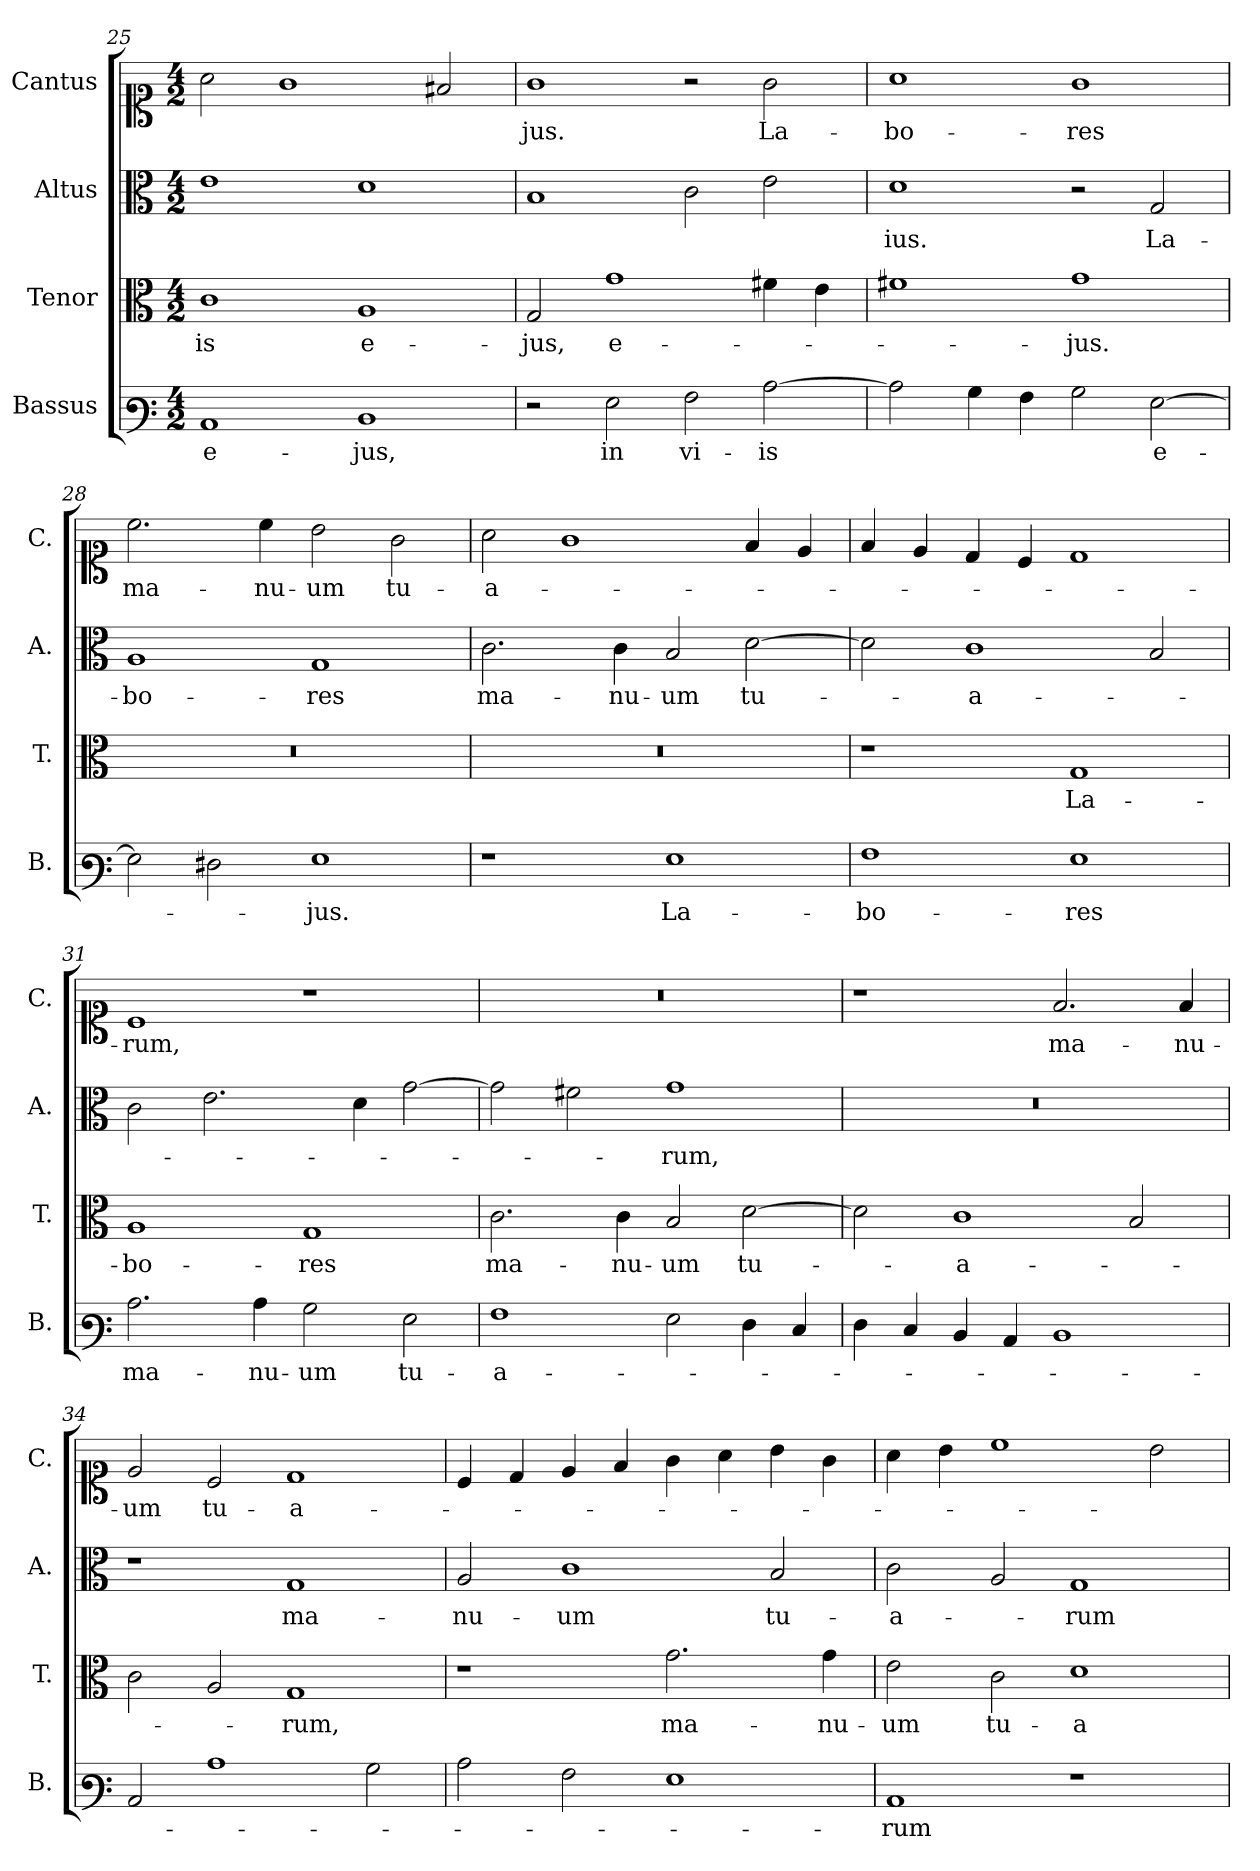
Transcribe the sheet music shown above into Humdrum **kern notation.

**kern	**text	**kern	**text	**kern	**text	**kern	**text
*part4	*part4	*part3	*part3	*part2	*part2	*part1	*part1
*staff4	*staff4	*staff3	*staff3	*staff2	*staff2	*staff1	*staff1
*I"Bassus	*	*I"Tenor	*	*I"Altus	*	*I"Cantus	*
*I'B.	*	*I'T.	*	*I'A.	*	*I'C.	*
*clefF3	*	*clefC3	*	*clefC3	*	*clefC1	*
*k[]	*	*k[]	*	*k[]	*	*k[]	*
*M4/2	*	*M4/2	*	*M4/2	*	*M4/2	*
=25	=25	=25	=25	=25	=25	=25	=25
1C	e-	1c	-is	1e	.	2a\	.
.	.	.	.	.	.	1g	.
1D	-jus,	1A	e-	1d	.	.	.
.	.	.	.	.	.	2f#X/	.
!!LO:LB:g=z
=26	=26	=26	=26	=26	=26	=26	=26
2r	.	2G/	-jus,	1B	.	1g	-jus.
2G\	in	1g	e-	.	.	.	.
2A\	vi-	.	.	2c\	.	2r	.
[2c\	-is	4f#X\	.	2e\	.	2g\	La-
.	.	4e\	.	.	.	.	.
!!LO:PB:g=z
=27	=27	=27	=27	=27	=27	=27	=27
2c\]	.	1f#X	.	1d	ius.	1a	-bo-
4B\	.	.	.	.	.	.	.
4A\	.	.	.	.	.	.	.
2B\	.	1g	-jus.	2r	.	1g	-res
[2G\	e-	.	.	2G/	La-	.	.
=28	=28	=28	=28	=28	=28	=28	=28
2G\]	.	0r	.	1A	-bo-	2.cc\	ma-
2F#X\	.	.	.	.	.	.	.
.	.	.	.	.	.	4cc\	-nu-
1G	-jus.	.	.	1G	-res	2b\	-um
.	.	.	.	.	.	2g\	tu-
=29	=29	=29	=29	=29	=29	=29	=29
1r	.	0r	.	2.c\	ma-	2a\	-a-
.	.	.	.	.	.	1g	.
.	.	.	.	4c\	-nu-	.	.
1G	La-	.	.	2B/	-um	.	.
.	.	.	.	[2d\	tu-	4f/	.
.	.	.	.	.	.	4e/	.
=30	=30	=30	=30	=30	=30	=30	=30
1A	-bo-	1r	.	2d\]	.	4f/	.
.	.	.	.	.	.	4e/	.
.	.	.	.	1c	-a-	4d/	.
.	.	.	.	.	.	4c/	.
1G	-res	1G	La-	.	.	1d	.
.	.	.	.	2B/	.	.	.
!!LO:LB:g=z
=31	=31	=31	=31	=31	=31	=31	=31
2.c\	ma-	1A	-bo-	2c\	.	1c	-rum,
.	.	.	.	2.e\	.	.	.
4c\	-nu-	.	.	.	.	.	.
2B\	-um	1G	-res	.	.	1r	.
.	.	.	.	4d\	.	.	.
2G\	tu-	.	.	[2g\	.	.	.
!!LO:PB:g=z
=32	=32	=32	=32	=32	=32	=32	=32
1A	-a-	2.c\	ma-	2g\]	.	0r	.
.	.	.	.	2f#X\	.	.	.
.	.	4c\	-nu-	.	.	.	.
2G\	.	2B/	-um	1g	-rum,	.	.
4F\	.	[2d\	tu-	.	.	.	.
4E/	.	.	.	.	.	.	.
=33	=33	=33	=33	=33	=33	=33	=33
4F\	.	2d\]	.	0r	.	1r	.
4E/	.	.	.	.	.	.	.
4D/	.	1c	-a-	.	.	.	.
4C/	.	.	.	.	.	.	.
1D	.	.	.	.	.	2.f/	ma-
.	.	2B/	.	.	.	.	.
.	.	.	.	.	.	4f/	-nu-
=34	=34	=34	=34	=34	=34	=34	=34
2C/	.	2c\	.	1r	.	2e/	-um
1c	.	2A/	.	.	.	2c/	tu-
.	.	1G	-rum,	1G	ma-	1d	-a-
2B\	.	.	.	.	.	.	.
=35	=35	=35	=35	=35	=35	=35	=35
2c\	.	1r	.	2A/	-nu-	4c/	.
.	.	.	.	.	.	4d/	.
2A\	.	.	.	1c	-um	4e/	.
.	.	.	.	.	.	4f/	.
1G	.	2.g\	ma-	.	.	4g\	.
.	.	.	.	.	.	4a\	.
.	.	.	.	2B/	tu-	4b\	.
.	.	4g\	-nu-	.	.	4g\	.
!!LO:LB:g=z
=36	=36	=36	=36	=36	=36	=36	=36
1C	-rum	2e\	-um	2c\	-a-	4a\	.
.	.	.	.	.	.	4b\	.
.	.	2c\	tu-	2A/	.	1cc	.
1r	.	1d	-a-	1G	-rum	.	.
.	.	.	.	.	.	2b\	.
=	=	=	=	=	=	=	=
*-	*-	*-	*-	*-	*-	*-	*-
